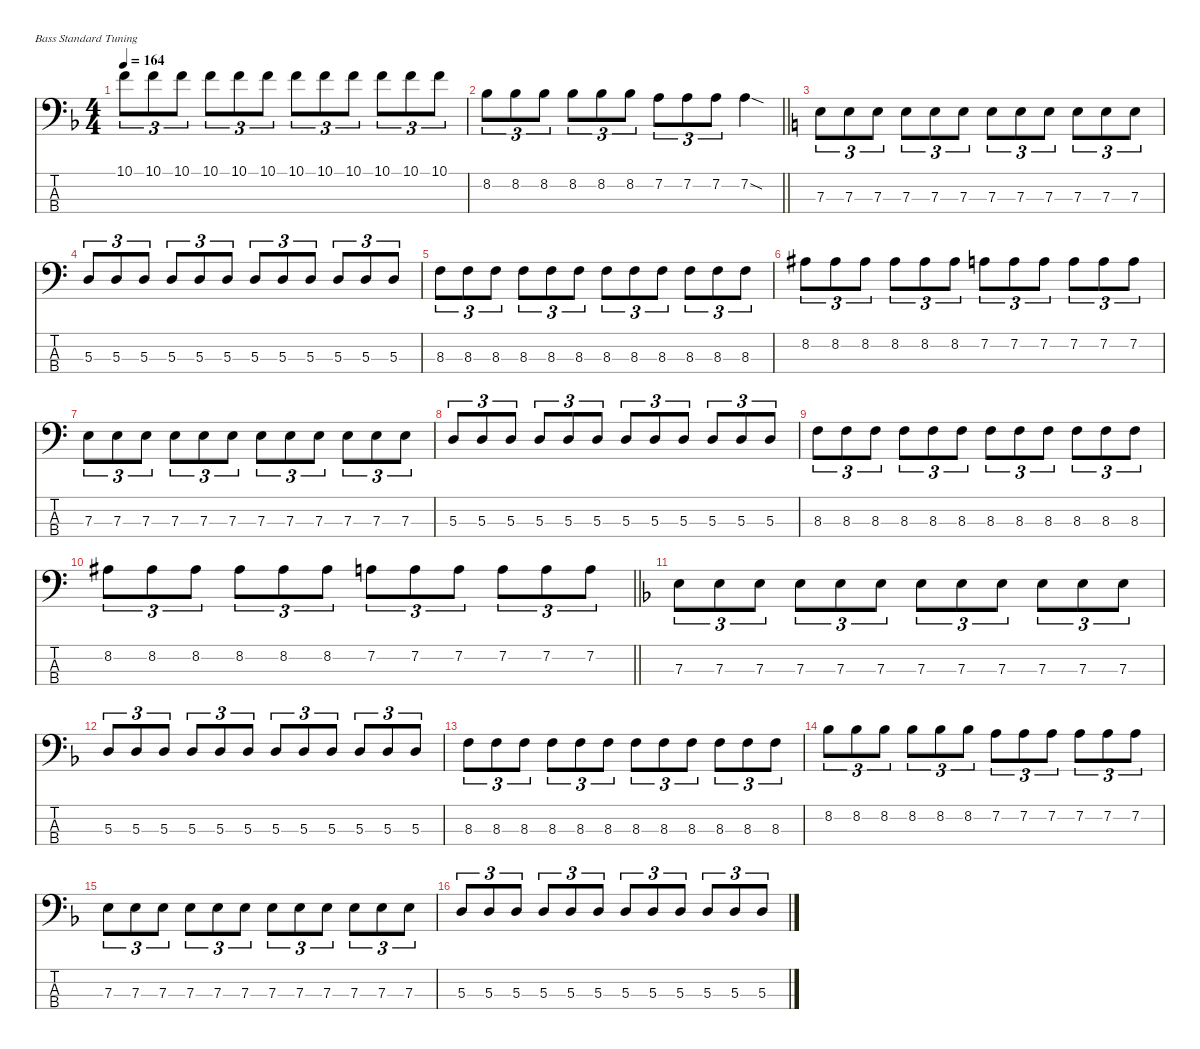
\defaultSystemsLayout 4
\hideDynamics
\bracketExtendMode nobrackets
\singleTrackTrackNamePolicy hidden
\multiTrackTrackNamePolicy hidden
\otherSystemsTrackNameOrientation horizontal
\track ("Basse" "el.bs.") {defaultSystemsLayout 4 instrument electricbassfinger}
\staff {score tabs}
\tuning (G2 D2 A1 E1)
\ts (4 4)
\tempo 164
\clef f4
\ks f
10.1{acc forcenatural}.8{tu (3 2) dy f beam Down} 10.1{acc forcenatural}.8{tu (3 2) beam Down} 10.1{acc forcenatural}.8{tu (3 2) beam Down} 10.1{acc forcenatural}.8{tu (3 2) beam Down} 10.1{acc forcenatural}.8{tu (3 2) beam Down} 10.1{acc forcenatural}.8{tu (3 2) beam Down} 10.1{acc forcenatural}.8{tu (3 2) beam Down} 10.1{acc forcenatural}.8{tu (3 2) beam Down} 10.1{acc forcenatural}.8{tu (3 2) beam Down} 10.1{acc forcenatural}.8{tu (3 2) beam Down} 10.1{acc forcenatural}.8{tu (3 2) beam Down} 10.1{acc forcenatural}.8{tu (3 2) beam Down} |
\barLineRight lightlight
8.2{acc b}.8{tu (3 2) beam Down} 8.2{acc b}.8{tu (3 2) beam Down} 8.2{acc b}.8{tu (3 2) beam Down} 8.2{acc b}.8{tu (3 2) beam Down} 8.2{acc b}.8{tu (3 2) beam Down} 8.2{acc b}.8{tu (3 2) beam Down} 7.2{acc forcenatural}.8{tu (3 2) beam Down} 7.2{acc forcenatural}.8{tu (3 2) beam Down} 7.2{acc forcenatural}.8{tu (3 2) beam Down} 7.2{sod acc forcenatural}.4{beam Down} |
\ks c
7.3.8{tu (3 2) beam Down} 7.3.8{tu (3 2) beam Down} 7.3.8{tu (3 2) beam Down} 7.3.8{tu (3 2) beam Down} 7.3.8{tu (3 2) beam Down} 7.3.8{tu (3 2) beam Down} 7.3.8{tu (3 2) beam Down} 7.3.8{tu (3 2) beam Down} 7.3.8{tu (3 2) beam Down} 7.3.8{tu (3 2) beam Down} 7.3.8{tu (3 2) beam Down} 7.3.8{tu (3 2) beam Down} |
5.3.8{tu (3 2) beam Up} 5.3.8{tu (3 2) beam Up} 5.3.8{tu (3 2) beam Up} 5.3.8{tu (3 2) beam Up} 5.3.8{tu (3 2) beam Up} 5.3.8{tu (3 2) beam Up} 5.3.8{tu (3 2) beam Up} 5.3.8{tu (3 2) beam Up} 5.3.8{tu (3 2) beam Up} 5.3.8{tu (3 2) beam Up} 5.3.8{tu (3 2) beam Up} 5.3.8{tu (3 2) beam Up} |
8.3.8{tu (3 2) beam Down} 8.3.8{tu (3 2) beam Down} 8.3.8{tu (3 2) beam Down} 8.3.8{tu (3 2) beam Down} 8.3.8{tu (3 2) beam Down} 8.3.8{tu (3 2) beam Down} 8.3.8{tu (3 2) beam Down} 8.3.8{tu (3 2) beam Down} 8.3.8{tu (3 2) beam Down} 8.3.8{tu (3 2) beam Down} 8.3.8{tu (3 2) beam Down} 8.3.8{tu (3 2) beam Down} |
8.2{acc #}.8{tu (3 2) beam Down} 8.2{acc #}.8{tu (3 2) beam Down} 8.2{acc #}.8{tu (3 2) beam Down} 8.2{acc #}.8{tu (3 2) beam Down} 8.2{acc #}.8{tu (3 2) beam Down} 8.2{acc #}.8{tu (3 2) beam Down} 7.2.8{tu (3 2) beam Down} 7.2.8{tu (3 2) beam Down} 7.2.8{tu (3 2) beam Down} 7.2.8{tu (3 2) beam Down} 7.2.8{tu (3 2) beam Down} 7.2.8{tu (3 2) beam Down} |
7.3.8{tu (3 2) beam Down} 7.3.8{tu (3 2) beam Down} 7.3.8{tu (3 2) beam Down} 7.3.8{tu (3 2) beam Down} 7.3.8{tu (3 2) beam Down} 7.3.8{tu (3 2) beam Down} 7.3.8{tu (3 2) beam Down} 7.3.8{tu (3 2) beam Down} 7.3.8{tu (3 2) beam Down} 7.3.8{tu (3 2) beam Down} 7.3.8{tu (3 2) beam Down} 7.3.8{tu (3 2) beam Down} |
5.3.8{tu (3 2) beam Up} 5.3.8{tu (3 2) beam Up} 5.3.8{tu (3 2) beam Up} 5.3.8{tu (3 2) beam Up} 5.3.8{tu (3 2) beam Up} 5.3.8{tu (3 2) beam Up} 5.3.8{tu (3 2) beam Up} 5.3.8{tu (3 2) beam Up} 5.3.8{tu (3 2) beam Up} 5.3.8{tu (3 2) beam Up} 5.3.8{tu (3 2) beam Up} 5.3.8{tu (3 2) beam Up} |
8.3.8{tu (3 2) beam Down} 8.3.8{tu (3 2) beam Down} 8.3.8{tu (3 2) beam Down} 8.3.8{tu (3 2) beam Down} 8.3.8{tu (3 2) beam Down} 8.3.8{tu (3 2) beam Down} 8.3.8{tu (3 2) beam Down} 8.3.8{tu (3 2) beam Down} 8.3.8{tu (3 2) beam Down} 8.3.8{tu (3 2) beam Down} 8.3.8{tu (3 2) beam Down} 8.3.8{tu (3 2) beam Down} |
\barLineRight lightlight
8.2{acc #}.8{tu (3 2) beam Down} 8.2{acc #}.8{tu (3 2) beam Down} 8.2{acc #}.8{tu (3 2) beam Down} 8.2{acc #}.8{tu (3 2) beam Down} 8.2{acc #}.8{tu (3 2) beam Down} 8.2{acc #}.8{tu (3 2) beam Down} 7.2.8{tu (3 2) beam Down} 7.2.8{tu (3 2) beam Down} 7.2.8{tu (3 2) beam Down} 7.2.8{tu (3 2) beam Down} 7.2.8{tu (3 2) beam Down} 7.2.8{tu (3 2) beam Down} |
\ks f
7.3{acc forcenatural}.8{tu (3 2) beam Down} 7.3{acc forcenatural}.8{tu (3 2) beam Down} 7.3{acc forcenatural}.8{tu (3 2) beam Down} 7.3{acc forcenatural}.8{tu (3 2) beam Down} 7.3{acc forcenatural}.8{tu (3 2) beam Down} 7.3{acc forcenatural}.8{tu (3 2) beam Down} 7.3{acc forcenatural}.8{tu (3 2) beam Down} 7.3{acc forcenatural}.8{tu (3 2) beam Down} 7.3{acc forcenatural}.8{tu (3 2) beam Down} 7.3{acc forcenatural}.8{tu (3 2) beam Down} 7.3{acc forcenatural}.8{tu (3 2) beam Down} 7.3{acc forcenatural}.8{tu (3 2) beam Down} |
5.3{acc forcenatural}.8{tu (3 2) beam Up} 5.3{acc forcenatural}.8{tu (3 2) beam Up} 5.3{acc forcenatural}.8{tu (3 2) beam Up} 5.3{acc forcenatural}.8{tu (3 2) beam Up} 5.3{acc forcenatural}.8{tu (3 2) beam Up} 5.3{acc forcenatural}.8{tu (3 2) beam Up} 5.3{acc forcenatural}.8{tu (3 2) beam Up} 5.3{acc forcenatural}.8{tu (3 2) beam Up} 5.3{acc forcenatural}.8{tu (3 2) beam Up} 5.3{acc forcenatural}.8{tu (3 2) beam Up} 5.3{acc forcenatural}.8{tu (3 2) beam Up} 5.3{acc forcenatural}.8{tu (3 2) beam Up} |
8.3{acc forcenatural}.8{tu (3 2) beam Down} 8.3{acc forcenatural}.8{tu (3 2) beam Down} 8.3{acc forcenatural}.8{tu (3 2) beam Down} 8.3{acc forcenatural}.8{tu (3 2) beam Down} 8.3{acc forcenatural}.8{tu (3 2) beam Down} 8.3{acc forcenatural}.8{tu (3 2) beam Down} 8.3{acc forcenatural}.8{tu (3 2) beam Down} 8.3{acc forcenatural}.8{tu (3 2) beam Down} 8.3{acc forcenatural}.8{tu (3 2) beam Down} 8.3{acc forcenatural}.8{tu (3 2) beam Down} 8.3{acc forcenatural}.8{tu (3 2) beam Down} 8.3{acc forcenatural}.8{tu (3 2) beam Down} |
8.2{acc b}.8{tu (3 2) beam Down} 8.2{acc b}.8{tu (3 2) beam Down} 8.2{acc b}.8{tu (3 2) beam Down} 8.2{acc b}.8{tu (3 2) beam Down} 8.2{acc b}.8{tu (3 2) beam Down} 8.2{acc b}.8{tu (3 2) beam Down} 7.2{acc forcenatural}.8{tu (3 2) beam Down} 7.2{acc forcenatural}.8{tu (3 2) beam Down} 7.2{acc forcenatural}.8{tu (3 2) beam Down} 7.2{acc forcenatural}.8{tu (3 2) beam Down} 7.2{acc forcenatural}.8{tu (3 2) beam Down} 7.2{acc forcenatural}.8{tu (3 2) beam Down} |
7.3{acc forcenatural}.8{tu (3 2) beam Down} 7.3{acc forcenatural}.8{tu (3 2) beam Down} 7.3{acc forcenatural}.8{tu (3 2) beam Down} 7.3{acc forcenatural}.8{tu (3 2) beam Down} 7.3{acc forcenatural}.8{tu (3 2) beam Down} 7.3{acc forcenatural}.8{tu (3 2) beam Down} 7.3{acc forcenatural}.8{tu (3 2) beam Down} 7.3{acc forcenatural}.8{tu (3 2) beam Down} 7.3{acc forcenatural}.8{tu (3 2) beam Down} 7.3{acc forcenatural}.8{tu (3 2) beam Down} 7.3{acc forcenatural}.8{tu (3 2) beam Down} 7.3{acc forcenatural}.8{tu (3 2) beam Down} |
5.3{acc forcenatural}.8{tu (3 2) beam Up} 5.3{acc forcenatural}.8{tu (3 2) beam Up} 5.3{acc forcenatural}.8{tu (3 2) beam Up} 5.3{acc forcenatural}.8{tu (3 2) beam Up} 5.3{acc forcenatural}.8{tu (3 2) beam Up} 5.3{acc forcenatural}.8{tu (3 2) beam Up} 5.3{acc forcenatural}.8{tu (3 2) beam Up} 5.3{acc forcenatural}.8{tu (3 2) beam Up} 5.3{acc forcenatural}.8{tu (3 2) beam Up} 5.3{acc forcenatural}.8{tu (3 2) beam Up} 5.3{acc forcenatural}.8{tu (3 2) beam Up} 5.3{acc forcenatural}.8{tu (3 2) beam Up}
